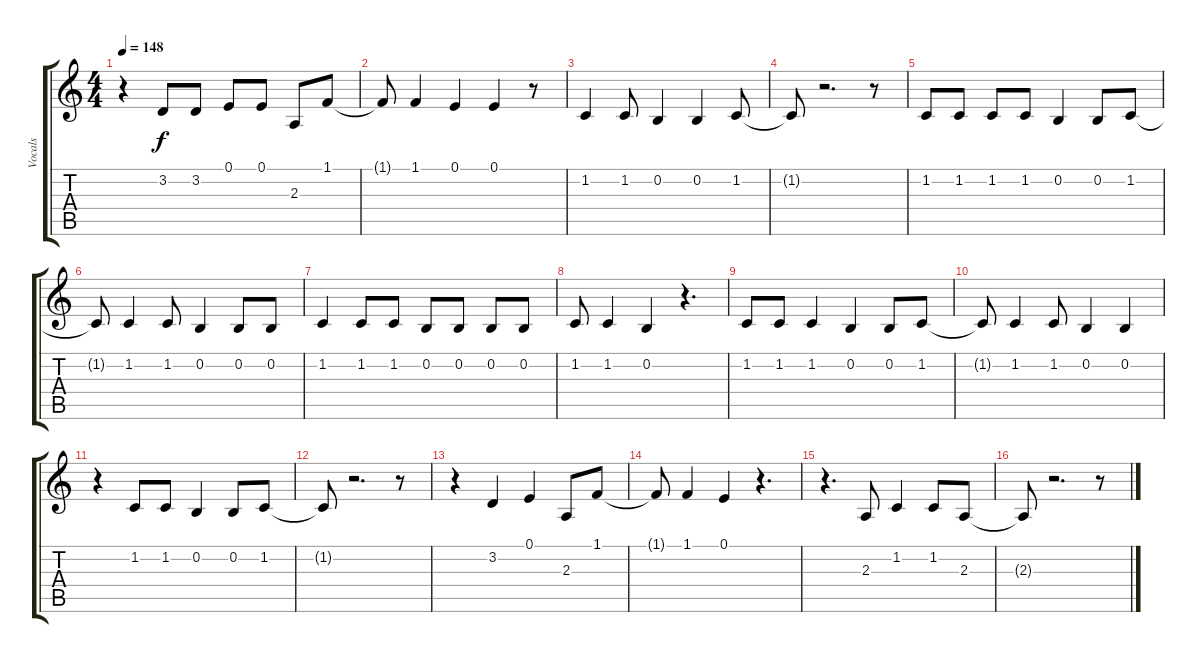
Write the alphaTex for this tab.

\track ("Vocals" "Vocals") {instrument lead2sawtooth}
\staff {score tabs}
\tuning (E4 B3 G3 D3 A2 E2) {hide}
\ts (4 4)
\tempo 148
\clef g2
\ks c
r.4{dy f} 3.2.8 3.2.8 0.1.8 0.1.8 2.3.8 1.1.8 |
1.1{t}.8 1.1.4 0.1.4 0.1.4 r.8 |
1.2.4 1.2.8 0.2.4 0.2.4 1.2.8 |
1.2{t}.8 r.2{d} r.8 |
1.2.8 1.2.8 1.2.8 1.2.8 0.2.4 0.2.8 1.2.8 |
1.2{t}.8 1.2.4 1.2.8 0.2.4 0.2.8 0.2.8 |
1.2.4 1.2.8 1.2.8 0.2.8 0.2.8 0.2.8 0.2.8 |
1.2.8 1.2.4 0.2.4 r.4{d} |
1.2.8 1.2.8 1.2.4 0.2.4 0.2.8 1.2.8 |
1.2{t}.8 1.2.4 1.2.8 0.2.4 0.2.4 |
r.4 1.2.8 1.2.8 0.2.4 0.2.8 1.2.8 |
1.2{t}.8 r.2{d} r.8 |
r.4 3.2.4 0.1.4 2.3.8 1.1.8 |
1.1{t}.8 1.1.4 0.1.4 r.4{d} |
r.4{d} 2.3.8 1.2.4 1.2.8 2.3.8 |
2.3{t}.8 r.2{d} r.8
